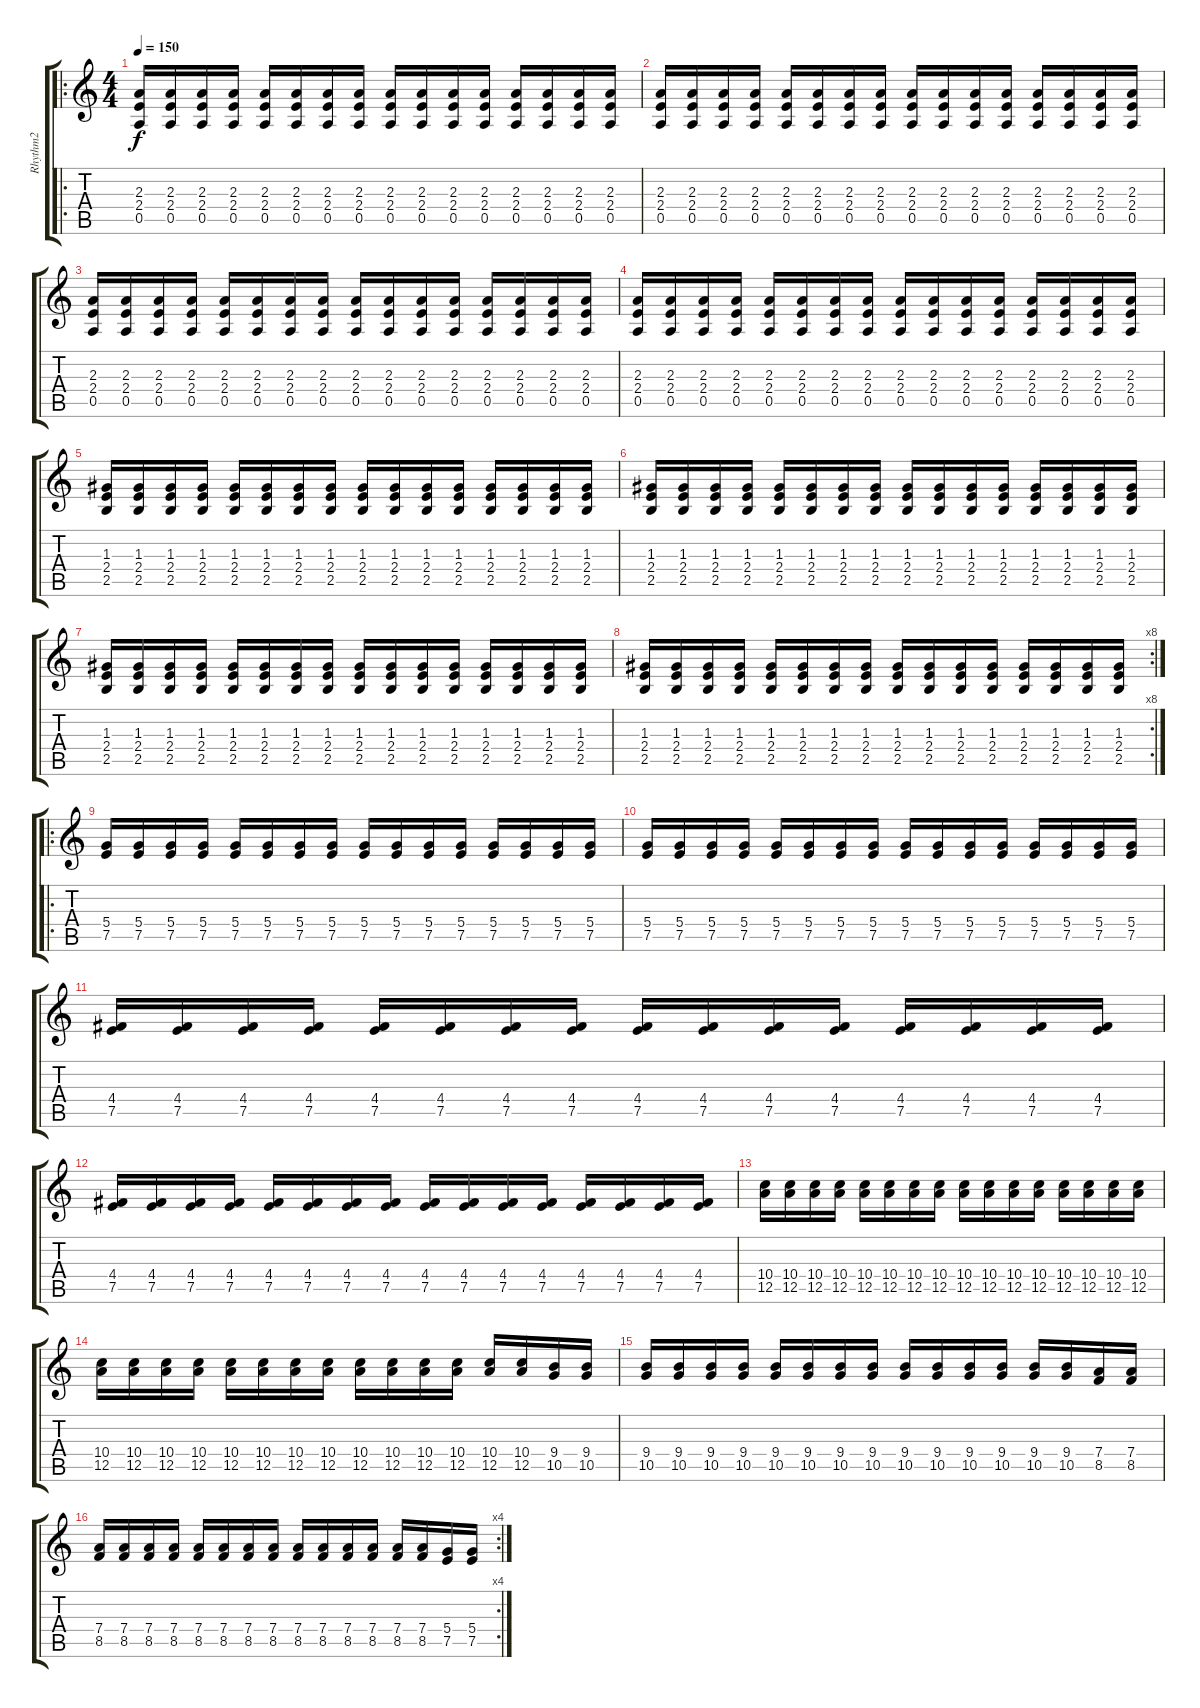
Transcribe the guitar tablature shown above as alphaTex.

\track ("Rhythm2" "Rhythm2") {instrument distortionguitar}
\staff {score tabs}
\tuning (E4 B3 G3 D3 A2 E2) {hide}
\ro
\ts (4 4)
\tempo 150
\clef g2
\ks c
(2.3 2.4 0.5).16{dy f} (2.3 2.4 0.5).16 (2.3 2.4 0.5).16 (2.3 2.4 0.5).16 (2.3 2.4 0.5).16 (2.3 2.4 0.5).16 (2.3 2.4 0.5).16 (2.3 2.4 0.5).16 (2.3 2.4 0.5).16 (2.3 2.4 0.5).16 (2.3 2.4 0.5).16 (2.3 2.4 0.5).16 (2.3 2.4 0.5).16 (2.3 2.4 0.5).16 (2.3 2.4 0.5).16 (2.3 2.4 0.5).16 |
(2.3 2.4 0.5).16 (2.3 2.4 0.5).16 (2.3 2.4 0.5).16 (2.3 2.4 0.5).16 (2.3 2.4 0.5).16 (2.3 2.4 0.5).16 (2.3 2.4 0.5).16 (2.3 2.4 0.5).16 (2.3 2.4 0.5).16 (2.3 2.4 0.5).16 (2.3 2.4 0.5).16 (2.3 2.4 0.5).16 (2.3 2.4 0.5).16 (2.3 2.4 0.5).16 (2.3 2.4 0.5).16 (2.3 2.4 0.5).16 |
(2.3 2.4 0.5).16 (2.3 2.4 0.5).16 (2.3 2.4 0.5).16 (2.3 2.4 0.5).16 (2.3 2.4 0.5).16 (2.3 2.4 0.5).16 (2.3 2.4 0.5).16 (2.3 2.4 0.5).16 (2.3 2.4 0.5).16 (2.3 2.4 0.5).16 (2.3 2.4 0.5).16 (2.3 2.4 0.5).16 (2.3 2.4 0.5).16 (2.3 2.4 0.5).16 (2.3 2.4 0.5).16 (2.3 2.4 0.5).16 |
(2.3 2.4 0.5).16 (2.3 2.4 0.5).16 (2.3 2.4 0.5).16 (2.3 2.4 0.5).16 (2.3 2.4 0.5).16 (2.3 2.4 0.5).16 (2.3 2.4 0.5).16 (2.3 2.4 0.5).16 (2.3 2.4 0.5).16 (2.3 2.4 0.5).16 (2.3 2.4 0.5).16 (2.3 2.4 0.5).16 (2.3 2.4 0.5).16 (2.3 2.4 0.5).16 (2.3 2.4 0.5).16 (2.3 2.4 0.5).16 |
(1.3 2.4 2.5).16 (1.3 2.4 2.5).16 (1.3 2.4 2.5).16 (1.3 2.4 2.5).16 (1.3 2.4 2.5).16 (1.3 2.4 2.5).16 (1.3 2.4 2.5).16 (1.3 2.4 2.5).16 (1.3 2.4 2.5).16 (1.3 2.4 2.5).16 (1.3 2.4 2.5).16 (1.3 2.4 2.5).16 (1.3 2.4 2.5).16 (1.3 2.4 2.5).16 (1.3 2.4 2.5).16 (1.3 2.4 2.5).16 |
(1.3 2.4 2.5).16 (1.3 2.4 2.5).16 (1.3 2.4 2.5).16 (1.3 2.4 2.5).16 (1.3 2.4 2.5).16 (1.3 2.4 2.5).16 (1.3 2.4 2.5).16 (1.3 2.4 2.5).16 (1.3 2.4 2.5).16 (1.3 2.4 2.5).16 (1.3 2.4 2.5).16 (1.3 2.4 2.5).16 (1.3 2.4 2.5).16 (1.3 2.4 2.5).16 (1.3 2.4 2.5).16 (1.3 2.4 2.5).16 |
(1.3 2.4 2.5).16 (1.3 2.4 2.5).16 (1.3 2.4 2.5).16 (1.3 2.4 2.5).16 (1.3 2.4 2.5).16 (1.3 2.4 2.5).16 (1.3 2.4 2.5).16 (1.3 2.4 2.5).16 (1.3 2.4 2.5).16 (1.3 2.4 2.5).16 (1.3 2.4 2.5).16 (1.3 2.4 2.5).16 (1.3 2.4 2.5).16 (1.3 2.4 2.5).16 (1.3 2.4 2.5).16 (1.3 2.4 2.5).16 |
\rc 8
(1.3 2.4 2.5).16 (1.3 2.4 2.5).16 (1.3 2.4 2.5).16 (1.3 2.4 2.5).16 (1.3 2.4 2.5).16 (1.3 2.4 2.5).16 (1.3 2.4 2.5).16 (1.3 2.4 2.5).16 (1.3 2.4 2.5).16 (1.3 2.4 2.5).16 (1.3 2.4 2.5).16 (1.3 2.4 2.5).16 (1.3 2.4 2.5).16 (1.3 2.4 2.5).16 (1.3 2.4 2.5).16 (1.3 2.4 2.5).16 |
\ro
(5.4 7.5).16 (5.4 7.5).16 (5.4 7.5).16 (5.4 7.5).16 (5.4 7.5).16 (5.4 7.5).16 (5.4 7.5).16 (5.4 7.5).16 (5.4 7.5).16 (5.4 7.5).16 (5.4 7.5).16 (5.4 7.5).16 (5.4 7.5).16 (5.4 7.5).16 (5.4 7.5).16 (5.4 7.5).16 |
(5.4 7.5).16 (5.4 7.5).16 (5.4 7.5).16 (5.4 7.5).16 (5.4 7.5).16 (5.4 7.5).16 (5.4 7.5).16 (5.4 7.5).16 (5.4 7.5).16 (5.4 7.5).16 (5.4 7.5).16 (5.4 7.5).16 (5.4 7.5).16 (5.4 7.5).16 (5.4 7.5).16 (5.4 7.5).16 |
(4.4 7.5).16 (4.4 7.5).16 (4.4 7.5).16 (4.4 7.5).16 (4.4 7.5).16 (4.4 7.5).16 (4.4 7.5).16 (4.4 7.5).16 (4.4 7.5).16 (4.4 7.5).16 (4.4 7.5).16 (4.4 7.5).16 (4.4 7.5).16 (4.4 7.5).16 (4.4 7.5).16 (4.4 7.5).16 |
(4.4 7.5).16 (4.4 7.5).16 (4.4 7.5).16 (4.4 7.5).16 (4.4 7.5).16 (4.4 7.5).16 (4.4 7.5).16 (4.4 7.5).16 (4.4 7.5).16 (4.4 7.5).16 (4.4 7.5).16 (4.4 7.5).16 (4.4 7.5).16 (4.4 7.5).16 (4.4 7.5).16 (4.4 7.5).16 |
(10.4 12.5).16 (10.4 12.5).16 (10.4 12.5).16 (10.4 12.5).16 (10.4 12.5).16 (10.4 12.5).16 (10.4 12.5).16 (10.4 12.5).16 (10.4 12.5).16 (10.4 12.5).16 (10.4 12.5).16 (10.4 12.5).16 (10.4 12.5).16 (10.4 12.5).16 (10.4 12.5).16 (10.4 12.5).16 |
(10.4 12.5).16 (10.4 12.5).16 (10.4 12.5).16 (10.4 12.5).16 (10.4 12.5).16 (10.4 12.5).16 (10.4 12.5).16 (10.4 12.5).16 (10.4 12.5).16 (10.4 12.5).16 (10.4 12.5).16 (10.4 12.5).16 (10.4 12.5).16 (10.4 12.5).16 (9.4 10.5).16 (9.4 10.5).16 |
(9.4 10.5).16 (9.4 10.5).16 (9.4 10.5).16 (9.4 10.5).16 (9.4 10.5).16 (9.4 10.5).16 (9.4 10.5).16 (9.4 10.5).16 (9.4 10.5).16 (9.4 10.5).16 (9.4 10.5).16 (9.4 10.5).16 (9.4 10.5).16 (9.4 10.5).16 (7.4 8.5).16 (7.4 8.5).16 |
\rc 4
(7.4 8.5).16 (7.4 8.5).16 (7.4 8.5).16 (7.4 8.5).16 (7.4 8.5).16 (7.4 8.5).16 (7.4 8.5).16 (7.4 8.5).16 (7.4 8.5).16 (7.4 8.5).16 (7.4 8.5).16 (7.4 8.5).16 (7.4 8.5).16 (7.4 8.5).16 (5.4 7.5).16 (5.4 7.5).16
